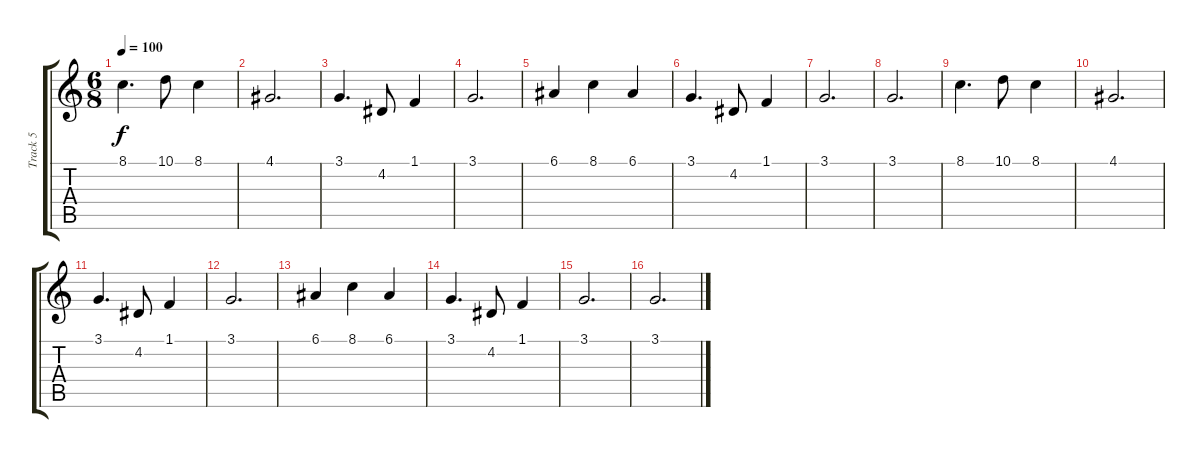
\track ("Track 5" "Track 5") {instrument flute}
\staff {score tabs}
\tuning (E4 B3 G3 D3 A2 E2) {hide}
\ts (6 8)
\tempo 100
\clef g2
\ks c
8.1.4{d dy f volume 14 balance 8} 10.1.8 8.1.4 |
4.1.2{d} |
3.1.4{d} 4.2.8 1.1.4 |
3.1.2{d} |
6.1.4 8.1.4 6.1.4 |
3.1.4{d} 4.2.8 1.1.4 |
3.1.2{d} |
3.1.2{d} |
8.1.4{d} 10.1.8 8.1.4 |
4.1.2{d} |
3.1.4{d} 4.2.8 1.1.4 |
3.1.2{d} |
6.1.4 8.1.4 6.1.4 |
3.1.4{d} 4.2.8 1.1.4 |
3.1.2{d} |
3.1.2{d}
